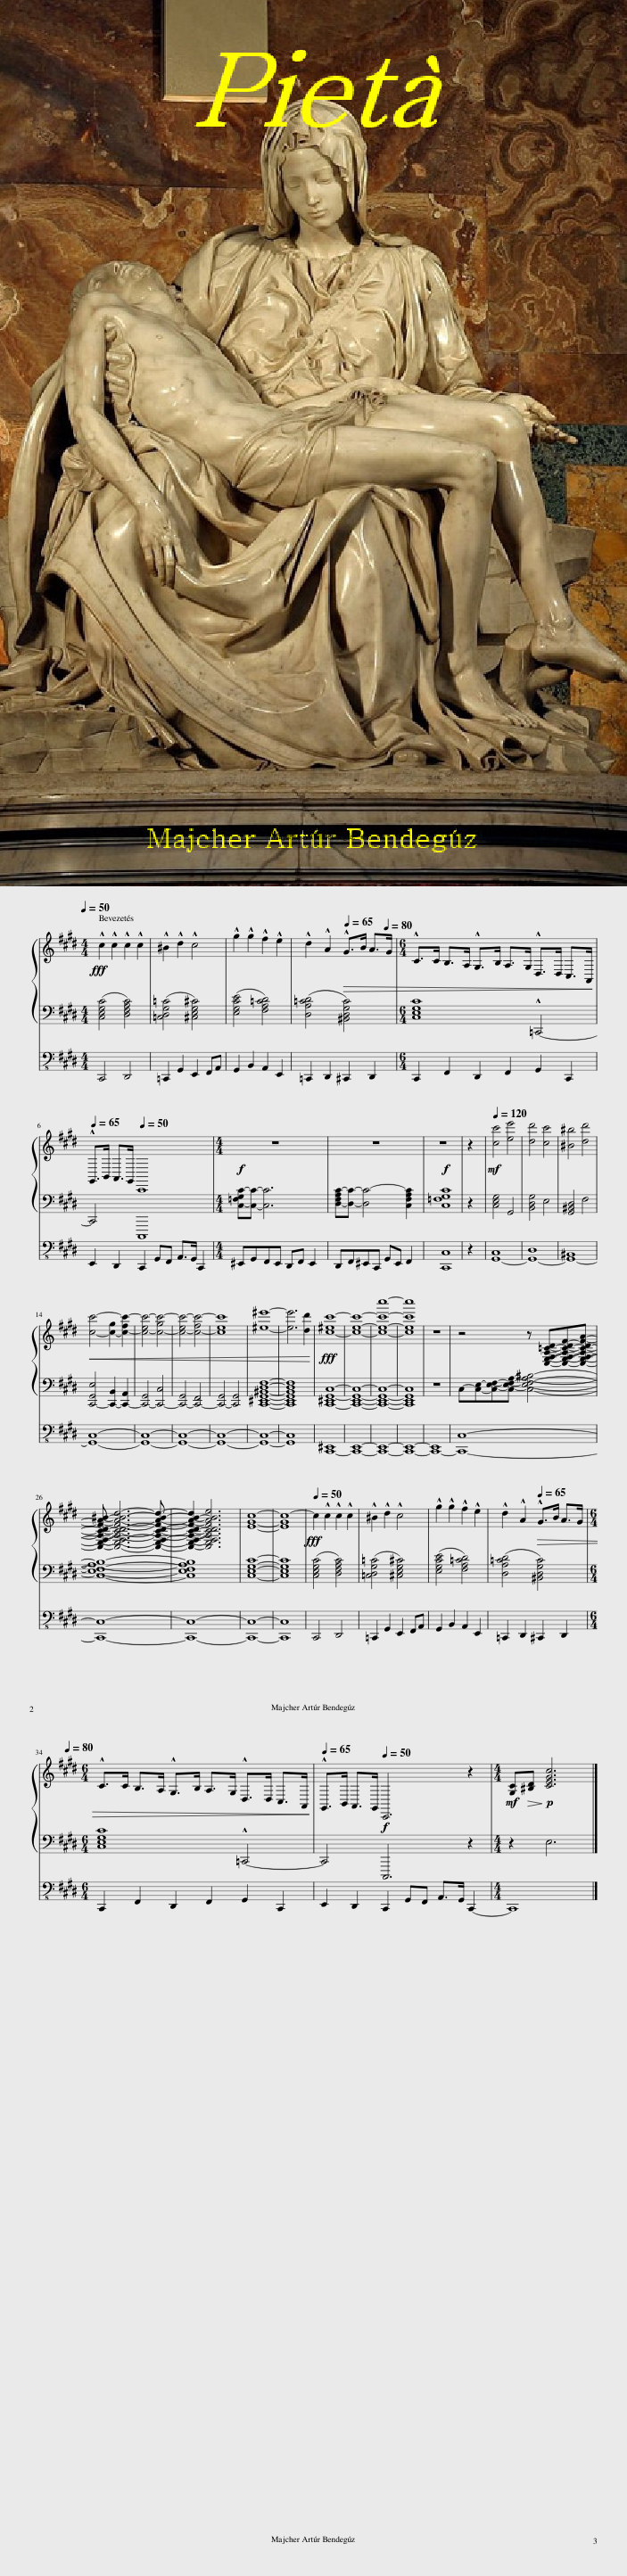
X:1
%%score { 1 | 2 | 3 }
L:1/8
Q:1/4=50
M:4/4
I:linebreak $
K:E
V:1 treble
V:2 bass
V:3 bass-8
V:1
!fff! !^!c2 !^!c2 !^!c2 !^!c2 | !^!^B2 !^!d2 !^!c4 | !^!g2 !^!g2 !^!f2 !^!e2 | !^!d2 !^!A2[Q:1/4=65]!>(! !^!G>B A>G |[M:6/4][Q:1/4=80] !^!C>C B,>A, !^!G,>B, A,>G, !^!D,>D, C,>A,,!>)! |$ %5
[Q:1/4=65] !^!G,,>B,, A,,>G,,[Q:1/4=50] C,,8 |[M:4/4]!f! z8 | z8 |!f! z8 | z2 | %10
!mf![Q:1/4=120] [cc']4 [ee']4 | [dd']4 [cc']4 | [^B^b]4 [dd']4 |$!<(! [cc']4- [c-g]2 [c-fc'-]2 | [c-ec'-]4 [c-gc'-]4 | %15
 [c-ec'-]4 [c-fc'-]4 | [cec']8 | [^e^e']8- | [ee']6 [dd']2!<)! |!fff! [c-^ec'-]8 | %20
 [cec']8- | [cec'c'']8- | [cec'c'']8 | z8 | z4 z [C,E,F,A,=CD]-[C,E,F,A,CDF]-[C,E,F,A,CDFA]- |$ %25
 [C,E,F,A,CDFA^B]- [C,E,F,A,CDFABd]6- [C,E,F,A,CDFABd]- | [C,-E,-F,-A,-C-D-F-A-B-d]2 [C,E,F,A,CDFABe]6 | [EGc]8- | [EGc-]8 |!fff![Q:1/4=50] c2 !^!c2 !^!c2 !^!c2 | %30
 !^!^B2 !^!d2 !^!c4 | !^!g2 !^!g2 !^!f2 !^!e2 | !^!d2 !^!A2[Q:1/4=65]!>(! !^!G>B A>G |$[M:6/4][Q:1/4=80] !^!C>C B,>A, !^!G,>B, A,>G, !^!D,>D, C,>A,,!>)! |[Q:1/4=65] !^!G,,>B,, A,,>G,,!f![Q:1/4=50] C,,6 z2 | %35
[M:4/4]!mf! [G,C]!>(![^B,D]!>)!!p! [CEGc]6 |] %36
V:2
 ([C,E,G,C]4 [D,F,A,C]4) | ([=C,D,G,=C]4 [^C,E,G,^C]4) | ([E,G,CE]4 [F,A,=CD]4) | ([D,A,=CD]4 [^B,,D,G,C]4) |[M:6/4] [C,E,G,C]8 !^!=C,,4- |$ %5
 C,,4 C,,,8 |[M:4/4] [C,-=F,G,C-][C,C]- [C,C]6 | [D,-F,A,C-][D,C]- [D,C-]4 [C,F,A,C]2 | [C,=F,G,C]8 | z2 | %10
 [C,E,G,]4 G,,4 | [B,,D,G,]4 E,4 | [G,,^B,,D,]4 F,4 |$ [C,,-G,,E,]4 [C,,-B,,]2 [C,,-A,,]2 | [C,,-G,,]4 [C,,-C,]4 | %15
 [C,,-G,,]4 [C,,-F,,]4 | [C,,-G,,]4 [C,,G,,]4 | [C,,^E,,G,,^B,,D,F,]8- | [C,,E,,G,,B,,D,F,]8 | [C,,-^E,,G,,-C,-]8 | %20
 [C,,E,,G,,C,]8- | [C,,E,,G,,C,]8- | [C,,E,,G,,C,]8 | z8 | C,-[C,E,]-[C,E,F,]-[C,E,F,A,]- [C,E,F,A,^B,]4- |$ %25
 [C,E,F,A,B,]8- | [C,E,F,A,B,]8 | [C,E,G,C]8- | [C,E,G,C]8 | ([C,E,G,C]4 [D,F,A,C]4) | %30
 ([=C,D,G,=C]4 [^C,E,G,^C]4) | ([E,G,CE]4 [F,A,=CD]4) | ([D,A,=CD]4 [^B,,D,G,C]4) |$[M:6/4] [C,E,G,C]8 !^!=C,,4- | C,,4 C,,,6 z2 | %35
[M:4/4] z2 E,6 |] %36
V:3
 C,,4 D,,4 | =C,,2 G,,2 E,,2 F,,A,, | G,,2 B,,2 A,,2 E,,2 | =C,,2 D,,2 ^C,,2 D,,2 |[M:6/4] C,,2 F,,2 D,,2 F,,2 G,,2 C,,2 |$ %5
 E,,2 D,,2 C,,2 G,,F,, A,,>G,, C,,2 |[M:4/4] ^E,,G,,F,,E,, D,,F,, E,,2 | D,,F,,^E,,C,, G,,E,, F,,2 | [C,,C,]8 | z2 | %10
 [G,,-C,]8 | [G,,-D,]8 | [G,,-^B,,]8 |$ [G,,C,]8- | [G,,C,]8- | %15
 [G,,C,]8- | [G,,C,]8- | [G,,C,]8- | [G,,C,]8 | [C,,-^E,,]8 | %20
 [C,,E,,]8- | [C,,E,,]8- | [C,,E,,]8- | [C,,-E,,]8 | [C,,C,]8- |$ %25
 [C,,C,]8- | [C,,C,]8- | [C,,C,]8- | [C,,C,]8 | C,,4 D,,4 | %30
 =C,,2 G,,2 E,,2 F,,A,, | G,,2 B,,2 A,,2 E,,2 | =C,,2 D,,2 ^C,,2 D,,2 |$[M:6/4] C,,2 F,,2 D,,2 F,,2 G,,2 C,,2 | E,,2 D,,2 C,,2 G,,F,, A,,>G,, C,,2- | %35
[M:4/4] C,,8 |] %36
